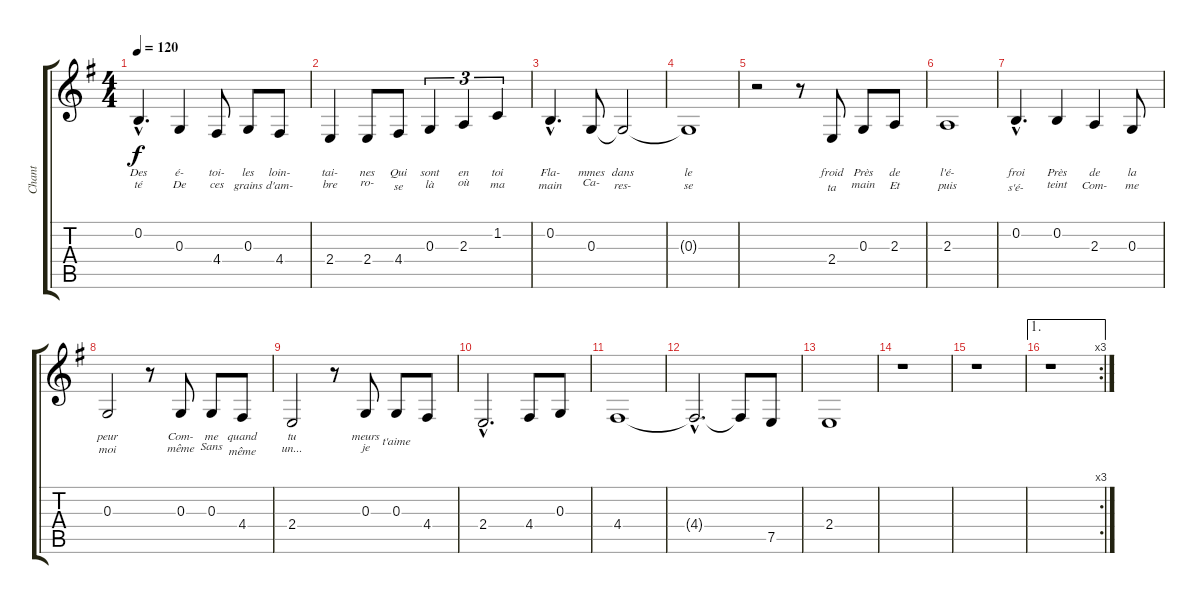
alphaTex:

\track ("Chant" "Chant") {instrument panflute}
\staff {score tabs}
\tuning (E4 B3 G3 D3 A2 E2) {hide}
\ts (4 4)
\tempo 120
\clef g2
\ks g
0.2{hac}.4{d lyrics (0 "Des") lyrics (1 "té") lyrics (2 "") lyrics (3 "") lyrics (4 "") dy f} 0.3.4{lyrics (0 "é-") lyrics (1 "De") lyrics (2 "") lyrics (3 "") lyrics (4 "")} 4.4.8{lyrics (0 "toi-") lyrics (1 "ces") lyrics (2 "") lyrics (3 "") lyrics (4 "")} 0.3.8{lyrics (0 "les") lyrics (1 "grains") lyrics (2 "") lyrics (3 "") lyrics (4 "")} 4.4.8{lyrics (0 "loin-") lyrics (1 "d'am-") lyrics (2 "") lyrics (3 "") lyrics (4 "")} |
2.4.4{lyrics (0 "tai-") lyrics (1 "bre") lyrics (2 "") lyrics (3 "") lyrics (4 "")} 2.4.8{lyrics (0 "nes") lyrics (1 "ro-") lyrics (2 "") lyrics (3 "") lyrics (4 "")} 4.4.8{lyrics (0 "Qui") lyrics (1 "se") lyrics (2 "") lyrics (3 "") lyrics (4 "")} 0.3.4{tu (3 2) lyrics (0 "sont") lyrics (1 "là") lyrics (2 "") lyrics (3 "") lyrics (4 "")} 2.3.4{tu (3 2) lyrics (0 "en") lyrics (1 "où") lyrics (2 "") lyrics (3 "") lyrics (4 "")} 1.2.4{tu (3 2) lyrics (0 "toi") lyrics (1 "ma") lyrics (2 "") lyrics (3 "") lyrics (4 "")} |
0.2{hac}.4{d lyrics (0 "Fla-") lyrics (1 "main") lyrics (2 "") lyrics (3 "") lyrics (4 "")} 0.3.8{lyrics (0 "mmes") lyrics (1 "Ca-") lyrics (2 "") lyrics (3 "") lyrics (4 "")} 0.3{t}.2{lyrics (0 "dans") lyrics (1 "res-") lyrics (2 "") lyrics (3 "") lyrics (4 "")} |
0.3{t}.1{lyrics (0 "le") lyrics (1 "se") lyrics (2 "") lyrics (3 "") lyrics (4 "")} |
r.2 r.8 2.4.8{lyrics (0 "froid") lyrics (1 "ta") lyrics (2 "") lyrics (3 "") lyrics (4 "")} 0.3.8{lyrics (0 "Près") lyrics (1 "main") lyrics (2 "") lyrics (3 "") lyrics (4 "")} 2.3.8{lyrics (0 "de") lyrics (1 "Et") lyrics (2 "") lyrics (3 "") lyrics (4 "")} |
2.3.1{lyrics (0 "l'é-") lyrics (1 "puis") lyrics (2 "") lyrics (3 "") lyrics (4 "")} |
0.2{hac}.4{d lyrics (0 "froi") lyrics (1 "s'é-") lyrics (2 "") lyrics (3 "") lyrics (4 "")} 0.2.4{lyrics (0 "Près") lyrics (1 "teint") lyrics (2 "") lyrics (3 "") lyrics (4 "")} 2.3.4{lyrics (0 "de") lyrics (1 "Com-") lyrics (2 "") lyrics (3 "") lyrics (4 "")} 0.3.8{lyrics (0 "la") lyrics (1 "me") lyrics (2 "") lyrics (3 "") lyrics (4 "")} |
0.3.2{lyrics (0 "peur") lyrics (1 "moi") lyrics (2 "") lyrics (3 "") lyrics (4 "")} r.8 0.3.8{lyrics (0 "Com-") lyrics (1 "même") lyrics (2 "") lyrics (3 "") lyrics (4 "")} 0.3.8{lyrics (0 "me") lyrics (1 "Sans") lyrics (2 "") lyrics (3 "") lyrics (4 "")} 4.4.8{lyrics (0 "quand") lyrics (1 "même") lyrics (2 "") lyrics (3 "") lyrics (4 "")} |
2.4.2{lyrics (0 "tu") lyrics (1 "un...") lyrics (2 "") lyrics (3 "") lyrics (4 "")} r.8 0.3.8{lyrics (0 "meurs") lyrics (1 "je") lyrics (2 "") lyrics (3 "") lyrics (4 "")} 0.3.8{lyrics (0 "") lyrics (1 "t'aime") lyrics (2 "") lyrics (3 "") lyrics (4 "")} 4.4.8 |
2.4{hac}.2{d} 4.4.8 0.3.8 |
4.4.1 |
4.4{hac t}.2{d} 4.4{t}.8 7.5.8 |
2.4.1 |
r.1 |
r.1 |
\ae 1
\rc 3
r.1
